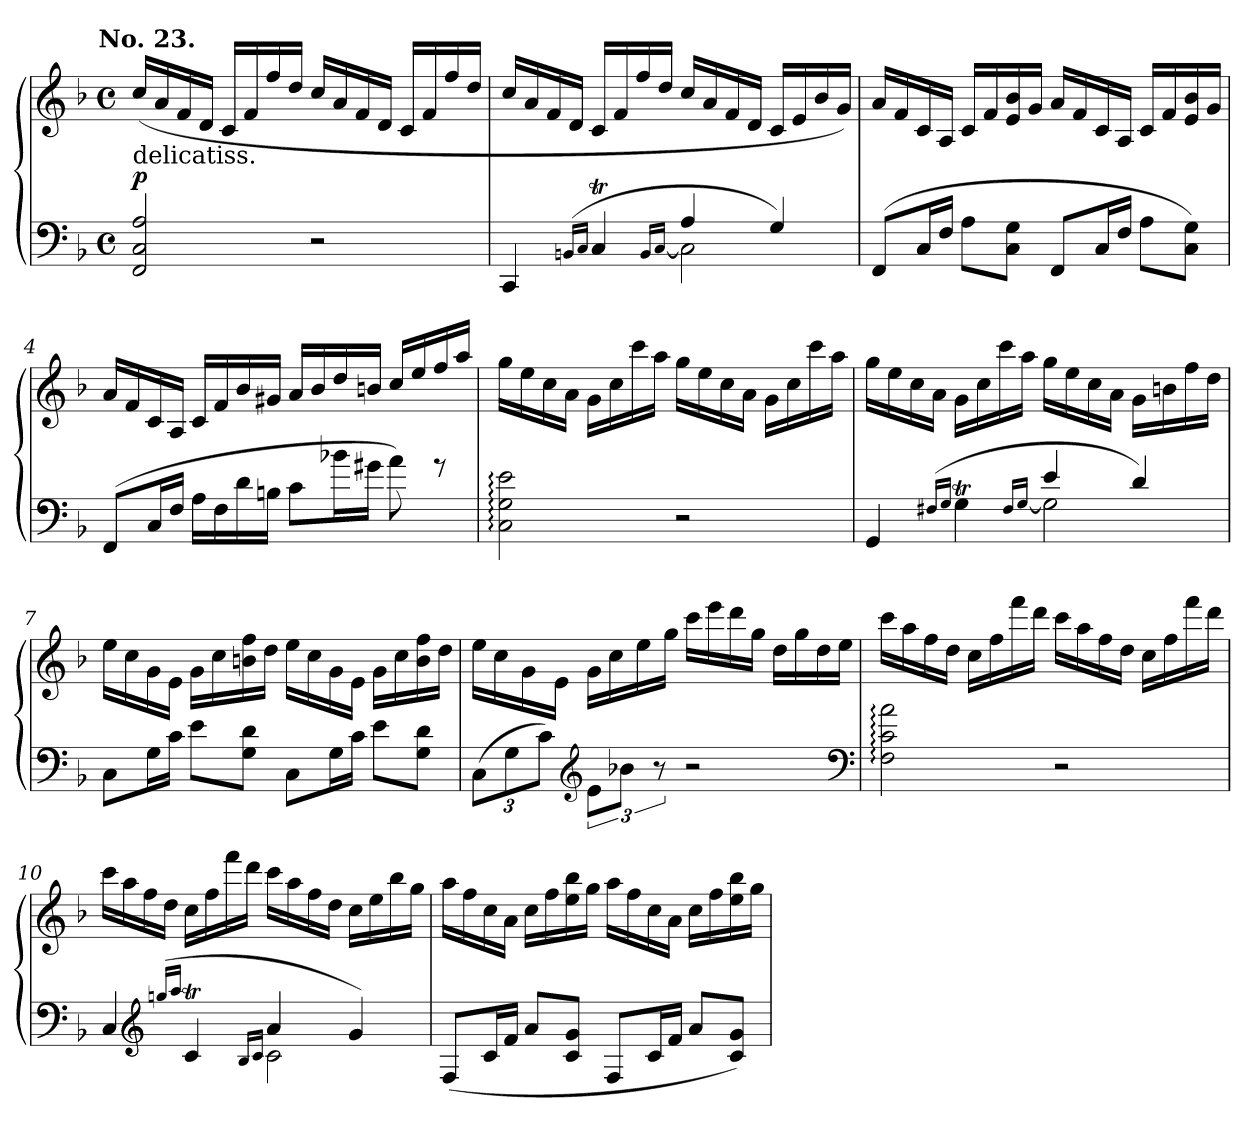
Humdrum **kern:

**kern	**kern	**dynam
*part1	*part1	*part1
*staff2	*staff1	*staff1/2
*clefF4	*clefG2	*
*k[b-]	*k[b-]	*
*F:	*F:	*
!!LO:TX:omd:t=No. 23.
*M4/4	*M4/4	*
*met(c)	*met(c)	*
*MM104	*MM104	*
=1	=1	=1
!	!LO:TX:b:t=delicatiss.	!
2A/ 2C/ 2FF/	(>16ccLL	p
.	16a	.
.	16f	.
.	16dJJ	.
.	16cLL	.
.	16f	.
.	16ff	.
.	16ddJJ	.
2r	16ccLL	.
.	16a	.
.	16f	.
.	16dJJ	.
.	16cLL	.
.	16f	.
.	16ff	.
.	16ddJJ	.
=2	=2	=2
*^	*	*
4CC	2ryy	16ccLL	.
.	.	16a	.
.	.	16f	.
.	.	16dJJ	.
(>16qqBBn/LL	.	.	.
16qqC/JJ	.	.	.
4CT	.	16cLL	.
.	.	16f	.
.	.	16ff	.
.	.	16ddJJ	.
.	16qqBB/LL	.	.
.	[16qqC/JJ	.	.
4A	2C]	16ccLL	.
.	.	16a	.
.	.	16f	.
.	.	16dJJ	.
4G)	.	16cLL	.
.	.	16e	.
.	.	16b-	.
.	.	16gJJ)	.
*v	*v	*	*
=3	=3	=3
(>8FF/L	16aLL	.
.	16f	.
16C/L	16c	.
16F/JJ	16AJJ	.
8AL	16cLL	.
.	16f	.
8G 8CJ	16b- 16e	.
.	16gJJ	.
8FF/L	16aLL	.
.	16f	.
16C/L	16c	.
16F/JJ	16AJJ	.
8AL	16cLL	.
.	16f	.
8G 8CJ)	16b- 16e	.
.	16gJJ	.
=4	=4	=4
(<8FF/L	16aLL	.
.	16f	.
16C/L	16c	.
16F/JJ	16AJJ	.
16ALL	16cLL	.
16F	16f	.
16d	16b-	.
16BnJJ	16g#XJJ	.
8cL	16a/LL	.
.	16b-	.
16b-XL	16dd	.
16g#XJJ	16bnJJ	.
8a\)	16cc/LL	.
.	16ee/	.
8rg	16ff/	.
.	16aa/JJ	.
=5	=5	=5
2e: 2G: 2C:	16ggLL	.
.	16ee	.
.	16cc	.
.	16aJJ	.
.	16gLL	.
.	16cc	.
.	16ccc	.
.	16aaJJ	.
2r	16ggLL	.
.	16ee	.
.	16cc	.
.	16aJJ	.
.	16gLL	.
.	16cc	.
.	16ccc	.
.	16aaJJ	.
=6	=6	=6
*^	*	*
4GG	2ryy	16ggLL	.
.	.	16ee	.
.	.	16cc	.
.	.	16aJJ	.
(>16qqF#X/LL	.	.	.
16qqG/JJ	.	.	.
4GT\	.	16gLL	.
.	.	16cc	.
.	.	16ccc	.
.	.	16aaJJ	.
.	16qqF#/LL	.	.
.	[16qqG/JJ	.	.
4e	2G]	16ggLL	.
.	.	16ee	.
.	.	16cc	.
.	.	16aJJ	.
4d)	.	16gLL	.
.	.	16bn	.
.	.	16ff	.
.	.	16ddJJ	.
*v	*v	*	*
=7	=7	=7
8CL	16ee\LL	.
.	16cc	.
16GL	16g	.
16cJJ	16eJJ	.
8eL	16gLL	.
.	16cc	.
8d 8GJ	16ff 16bn	.
.	16ddJJ	.
8CL	16ee\LL	.
.	16cc	.
16GL	16g	.
16cJJ	16eJJ	.
8eL	16gLL	.
.	16cc	.
8d 8GJ	16ff 16b	.
.	16ddJJ	.
=8	=8	=8
*Xbrackettup	*	*
(>12CL	16ee\LL	.
.	16cc	.
12G	.	.
.	16g	.
12cJ)	.	.
.	16eJJ	.
*clefG2	*	*
*brackettup	*	*
(>12e\L	16gLL	.
.	16cc	.
12b-X\J	.	.
.	16ee	.
12r	.	.
.	16ggJJ	.
2r	16cccLL	.
.	16eee	.
.	16ddd	.
.	16ggJJ	.
.	16ddLL	.
.	16gg	.
.	16dd	.
.	16eeJJ	.
*clefF4	*	*
=9	=9	=9
2a: 2c: 2F:	16cccLL	.
.	16aa	.
.	16ff	.
.	16ddJJ	.
.	16ccLL	.
.	16ff	.
.	16fff	.
.	16dddJJ	.
2r	16cccLL	.
.	16aa	.
.	16ff	.
.	16ddJJ	.
.	16ccLL	.
.	16ff	.
.	16fff	.
.	16dddJJ	.
=10	=10	=10
*^	*	*
4C	4ryy	16cccLL	.
.	.	16aa	.
.	.	16ff	.
.	.	16ddJJ	.
(>16qqBn/LL	.	.	.
16qqc/JJ	.	.	.
*clefG2	*	*	*
4cT/	4ryy	16ccLL	.
.	.	16ff	.
.	.	16fff	.
.	.	16dddJJ	.
.	16qqB/LL	.	.
.	16qqc/JJ	.	.
4a	2c	16cccLL	.
.	.	16aa	.
.	.	16ff	.
.	.	16ddJJ	.
4g)	.	16ccLL	.
.	.	16ee	.
.	.	16bb-	.
.	.	16ggJJ	.
*v	*v	*	*
=11	=11	=11
(>8FL	16aaLL	.
.	16ff	.
16cL	16cc	.
16fJJ	16aJJ	.
8aL	16ccLL	.
.	16ff	.
8g 8cJ	16bb- 16ee	.
.	16ggJJ	.
8FL	16aaLL	.
.	16ff	.
16cL	16cc	.
16fJJ	16aJJ	.
8aL	16ccLL	.
.	16ff	.
8g 8cJ)	16bb- 16ee	.
.	16ggJJ	.
=	=	=
*-	*-	*-
